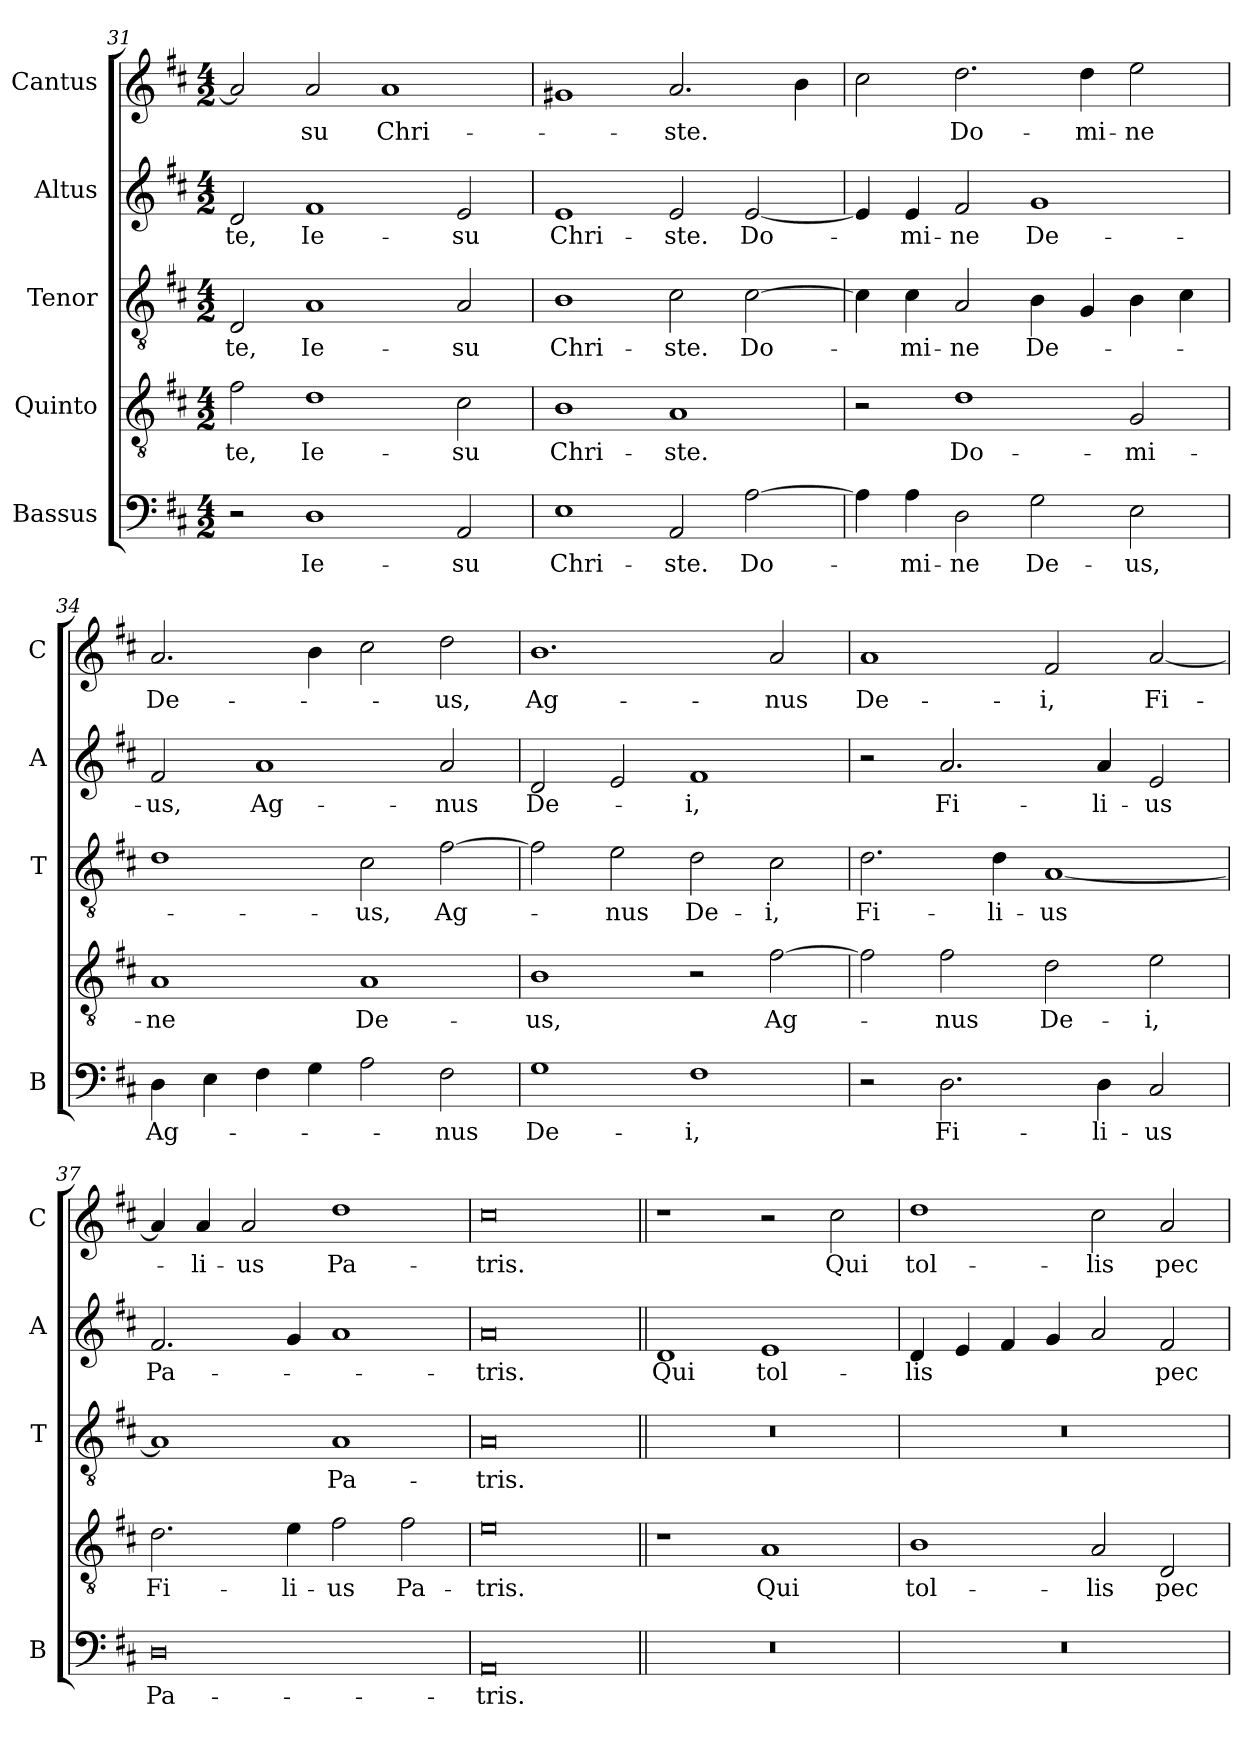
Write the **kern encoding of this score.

**kern	**text	**kern	**text	**kern	**text	**kern	**text	**kern	**text
*part5	*part5	*part4	*part4	*part3	*part3	*part2	*part2	*part1	*part1
*staff5	*staff5	*staff4	*staff4	*staff3	*staff3	*staff2	*staff2	*staff1	*staff1
*I"Bassus	*	*I"Quinto	*	*I"Tenor	*	*I"Altus	*	*I"Cantus	*
*I'B	*	*	*	*I'T	*	*I'A	*	*I'C	*
*clefF4	*	*clefGv2	*	*clefGv2	*	*clefG2	*	*clefG2	*
*k[f#c#]	*	*k[f#c#]	*	*k[f#c#]	*	*k[f#c#]	*	*k[f#c#]	*
*D:	*	*D:	*	*D:	*	*D:	*	*D:	*
*M4/2	*	*M4/2	*	*M4/2	*	*M4/2	*	*M4/2	*
=31	=31	=31	=31	=31	=31	=31	=31	=31	=31
!	!	!	!LO:LY:b	!	!LO:LY:b	!	!LO:LY:b	!	!
2r	.	2f#\	-te,	2D/	-te,	2d/	-te,	2a/]	.
!	!LO:LY:b	!	!LO:LY:b	!	!LO:LY:b	!	!LO:LY:b	!	!LO:LY:b
1D	Ie-	1d	Ie-	1A	Ie-	1f#	Ie-	2a/	-su
!	!	!	!	!	!	!	!	!	!LO:LY:b
.	.	.	.	.	.	.	.	1a	Chri-
!	!LO:LY:b	!	!LO:LY:b	!	!LO:LY:b	!	!LO:LY:b	!	!
2AA/	-su	2c#\	-su	2A/	-su	2e/	-su	.	.
=32	=32	=32	=32	=32	=32	=32	=32	=32	=32
!	!LO:LY:b	!	!LO:LY:b	!	!LO:LY:b	!	!LO:LY:b	!	!
1E	Chri-	1B	Chri-	1B	Chri-	1e	Chri-	1g#X	.
!	!LO:LY:b	!	!LO:LY:b	!	!LO:LY:b	!	!LO:LY:b	!	!LO:LY:b
2AA/	-ste.	1A	-ste.	2c#\	-ste.	2e/	-ste.	2.a/	-ste.
!	!LO:LY:b	!	!	!	!LO:LY:b	!	!LO:LY:b	!	!
[2A\	Do-	.	.	[2c#\	Do-	[2e/	Do-	.	.
.	.	.	.	.	.	.	.	4b\	.
!!LO:LB:g=z
=33	=33	=33	=33	=33	=33	=33	=33	=33	=33
4A\]	.	2r	.	4c#\]	.	4e/]	.	2cc#\	.
!	!LO:LY:b	!	!	!	!LO:LY:b	!	!LO:LY:b	!	!
4A\	-mi-	.	.	4c#\	-mi-	4e/	-mi-	.	.
!	!LO:LY:b	!	!LO:LY:b	!	!LO:LY:b	!	!LO:LY:b	!	!LO:LY:b
2D\	-ne	1d	Do-	2A/	-ne	2f#/	-ne	2.dd\	Do-
!	!LO:LY:b	!	!	!	!LO:LY:b	!	!LO:LY:b	!	!
2G\	De-	.	.	4B\	De-	1g	De-	.	.
!	!	!	!	!	!	!	!	!	!LO:LY:b
.	.	.	.	4G/	.	.	.	4dd\	-mi-
!	!LO:LY:b	!	!LO:LY:b	!	!	!	!	!	!LO:LY:b
2E\	-us,	2G/	-mi-	4B\	.	.	.	2ee\	-ne
.	.	.	.	4c#\	.	.	.	.	.
=34	=34	=34	=34	=34	=34	=34	=34	=34	=34
!	!LO:LY:b	!	!LO:LY:b	!	!	!	!LO:LY:b	!	!LO:LY:b
4D\	Ag-	1A	-ne	1d	.	2f#/	-us,	2.a/	De-
4E\	.	.	.	.	.	.	.	.	.
!	!	!	!	!	!	!	!LO:LY:b	!	!
4F#\	.	.	.	.	.	1a	Ag-	.	.
4G\	.	.	.	.	.	.	.	4b\	.
!	!	!	!LO:LY:b	!	!LO:LY:b	!	!	!	!
2A\	.	1A	De-	2c#\	-us,	.	.	2cc#\	.
!	!LO:LY:b	!	!	!	!LO:LY:b	!	!LO:LY:b	!	!LO:LY:b
2F#\	-nus	.	.	[2f#\	Ag-	2a/	-nus	2dd\	-us,
=35	=35	=35	=35	=35	=35	=35	=35	=35	=35
!	!LO:LY:b	!	!LO:LY:b	!	!	!	!LO:LY:b	!	!LO:LY:b
1G	De-	1B	-us,	2f#\]	.	2d/	De-	1.b	Ag-
!	!	!	!	!	!LO:LY:b	!	!	!	!
.	.	.	.	2e\	-nus	2e/	.	.	.
!	!LO:LY:b	!	!	!	!LO:LY:b	!	!LO:LY:b	!	!
1F#	-i,	2r	.	2d\	De-	1f#	-i,	.	.
!	!	!	!LO:LY:b	!	!LO:LY:b	!	!	!	!LO:LY:b
.	.	[2f#\	Ag-	2c#\	-i,	.	.	2a/	-nus
=36	=36	=36	=36	=36	=36	=36	=36	=36	=36
!	!	!	!	!	!LO:LY:b	!	!	!	!LO:LY:b
2r	.	2f#\]	.	2.d\	Fi-	2r	.	1a	De-
!	!LO:LY:b	!	!LO:LY:b	!	!	!	!LO:LY:b	!	!
2.D\	Fi-	2f#\	-nus	.	.	2.a/	Fi-	.	.
!	!	!	!	!	!LO:LY:b	!	!	!	!
.	.	.	.	4d\	-li-	.	.	.	.
!	!	!	!LO:LY:b	!	!LO:LY:b	!	!	!	!LO:LY:b
.	.	2d\	De-	[1A	-us	.	.	2f#/	-i,
!	!LO:LY:b	!	!	!	!	!	!LO:LY:b	!	!
4D\	-li-	.	.	.	.	4a/	-li-	.	.
!	!LO:LY:b	!	!LO:LY:b	!	!	!	!LO:LY:b	!	!LO:LY:b
2C#/	-us	2e\	-i,	.	.	2e/	-us	[2a/	Fi-
!!LO:PB:g=z
=37	=37	=37	=37	=37	=37	=37	=37	=37	=37
!	!LO:LY:b	!	!LO:LY:b	!	!	!	!LO:LY:b	!	!
0D	Pa-	2.d\	Fi-	1A]	.	2.f#/	Pa-	4a/]	.
!	!	!	!	!	!	!	!	!	!LO:LY:b
.	.	.	.	.	.	.	.	4a/	-li-
!	!	!	!	!	!	!	!	!	!LO:LY:b
.	.	.	.	.	.	.	.	2a/	-us
!	!	!	!LO:LY:b	!	!	!	!	!	!
.	.	4e\	-li-	.	.	4g/	.	.	.
!	!	!	!LO:LY:b	!	!LO:LY:b	!	!	!	!LO:LY:b
.	.	2f#\	-us	1A	Pa-	1a	.	1dd	Pa-
!	!	!	!LO:LY:b	!	!	!	!	!	!
.	.	2f#\	Pa-	.	.	.	.	.	.
=38	=38	=38	=38	=38	=38	=38	=38	=38	=38
!	!LO:LY:b	!	!LO:LY:b	!	!LO:LY:b	!	!LO:LY:b	!	!LO:LY:b
0AA	-tris.	0e	-tris.	0A	-tris.	0a	-tris.	0cc#	-tris.
=39||	=39||	=39||	=39||	=39||	=39||	=39||	=39||	=39||	=39||
!	!	!	!	!	!	!	!LO:LY:b	!	!
0r	.	1r	.	0r	.	1d	Qui	1r	.
!	!	!	!LO:LY:b	!	!	!	!LO:LY:b	!	!
.	.	1A	Qui	.	.	1e	tol-	2r	.
!	!	!	!	!	!	!	!	!	!LO:LY:b
.	.	.	.	.	.	.	.	2cc#\	Qui
=40	=40	=40	=40	=40	=40	=40	=40	=40	=40
!	!	!	!LO:LY:b	!	!	!	!LO:LY:b	!	!LO:LY:b
0r	.	1B	tol-	0r	.	4d/	-lis	1dd	tol-
.	.	.	.	.	.	4e/	.	.	.
.	.	.	.	.	.	4f#/	.	.	.
.	.	.	.	.	.	4g/	.	.	.
!	!	!	!LO:LY:b	!	!	!	!	!	!LO:LY:b
.	.	2A/	-lis	.	.	2a/	.	2cc#\	-lis
!	!	!	!LO:LY:b	!	!	!	!LO:LY:b	!	!LO:LY:b
.	.	2D/	pec-	.	.	2f#/	pec-	2a/	pec-
=	=	=	=	=	=	=	=	=	=
*-	*-	*-	*-	*-	*-	*-	*-	*-	*-
